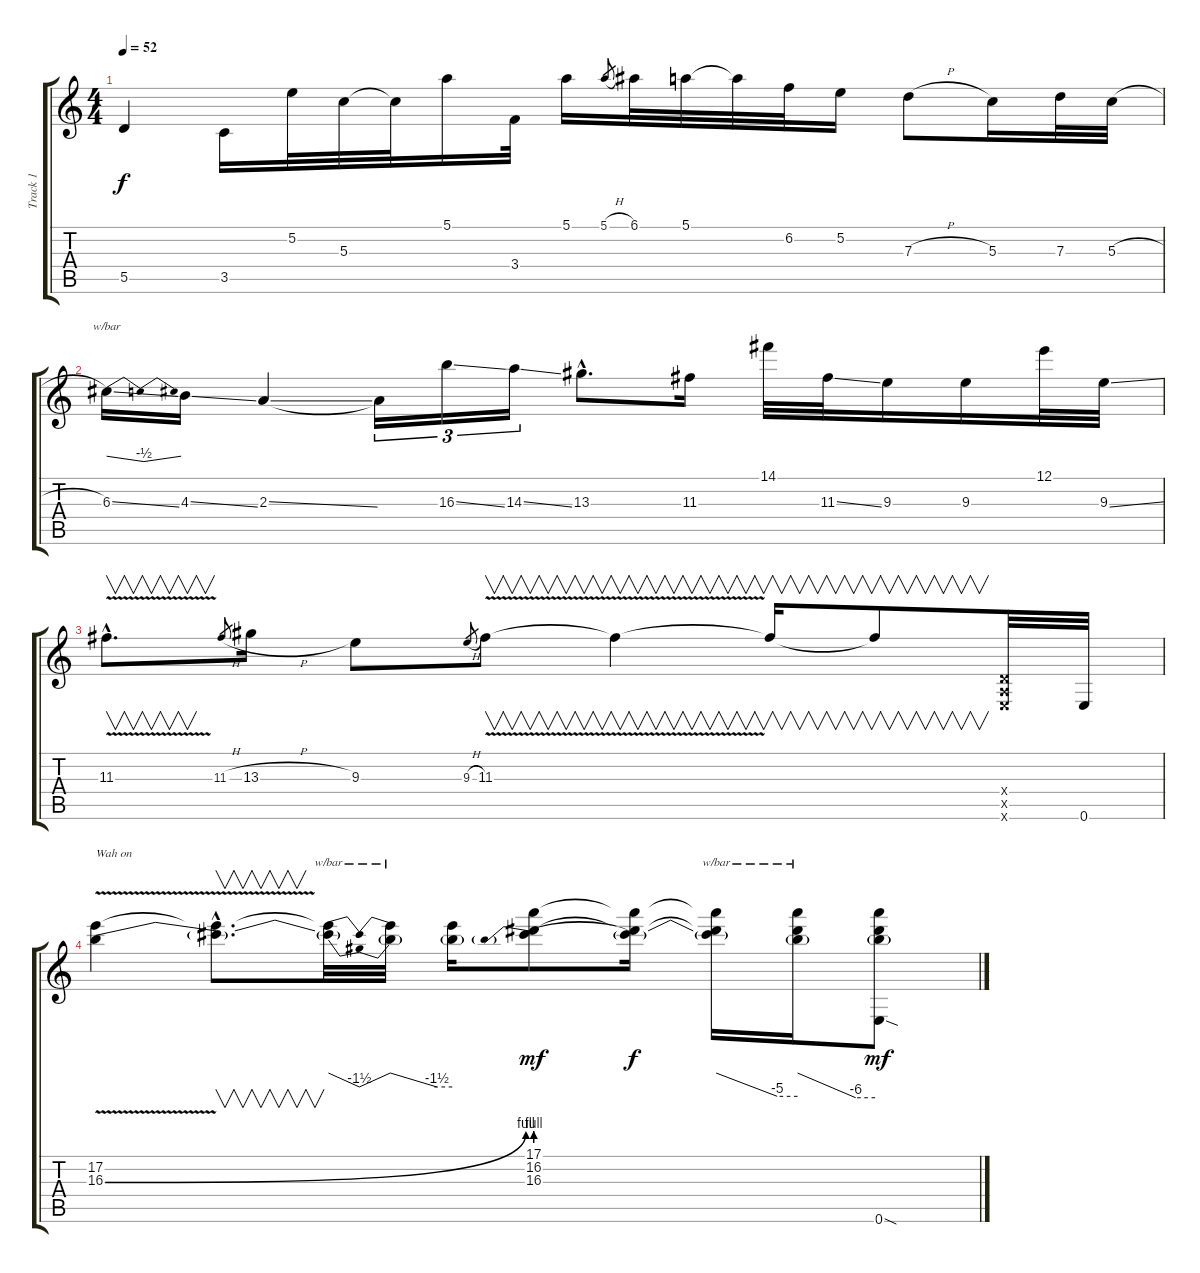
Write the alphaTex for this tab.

\track ("Track 1" "Track 1") {instrument overdrivenguitar}
\staff {score tabs}
\tuning (E4 B3 G3 D3 A2 E2) {hide}
\ts (4 4)
\tempo 52
\clef g2
\ks c
5.5.4{dy f} 3.5.16 5.2.32 5.3.32 5.3{t}.32 5.1.16 3.4.32 5.1.16 5.1{h}.8{gr} 6.1.32 5.1.32 5.1{t}.32 6.2.32 5.2.16 7.3{h}.8 5.3.16 7.3.32 5.3{h}.32 |
6.3{ss}.16{tbe (dip default 0 0 30 -2 60 0)} 4.3{ss}.16 2.3{ss}.4 2.3{t}.16{tu (3 2)} 16.3{ss}.16{tu (3 2)} 14.3{ss}.16{tu (3 2)} 13.3{hac}.8{d} 11.3.16 14.1.32 11.3{ss}.32 9.3.16 9.3.16 12.1.32 9.3{ss}.32 |
11.3{v hac}.8{v d} 11.3{h}.8{gr} 13.3{h}.16 9.3.8 9.3{h}.8{gr} 11.3{v}.8{v} 11.3{t}.4{v} 11.3{t}.16{v} 11.3{t}.8{v} (0.4{x} 0.5{x} 0.6{x}).32 0.6.32 |
(17.2 16.3{be (bend 0 0 60 4) v}).4{txt "Wah on"} (17.2{hac t} 16.3{hac t}).8{v d} (17.2{t} 16.3{t}).32{tbe (dip default 0 0 30 -6 60 0)} (17.2{t} 16.3{t}).32{tbe (custom default 0 0 45 -6 60 -6)} (17.2{t} 16.3{t}).16 (17.1 16.2 16.3{be (prebend 0 4 60 4)}).8{dy mf} (17.1{t} 16.2{t} 16.3{t}).16{dy f} (17.1{t} 16.2{t} 16.3{t}).16{tbe (custom default 0 0 45 -20 60 -20)} (17.1{t} 16.2{t} 16.3{t}).16{tbe (custom default 0 0 45 -24 60 -24)} (17.1{t} 16.2{t} 16.3{t} 0.6{sod}).8{dy mf}
